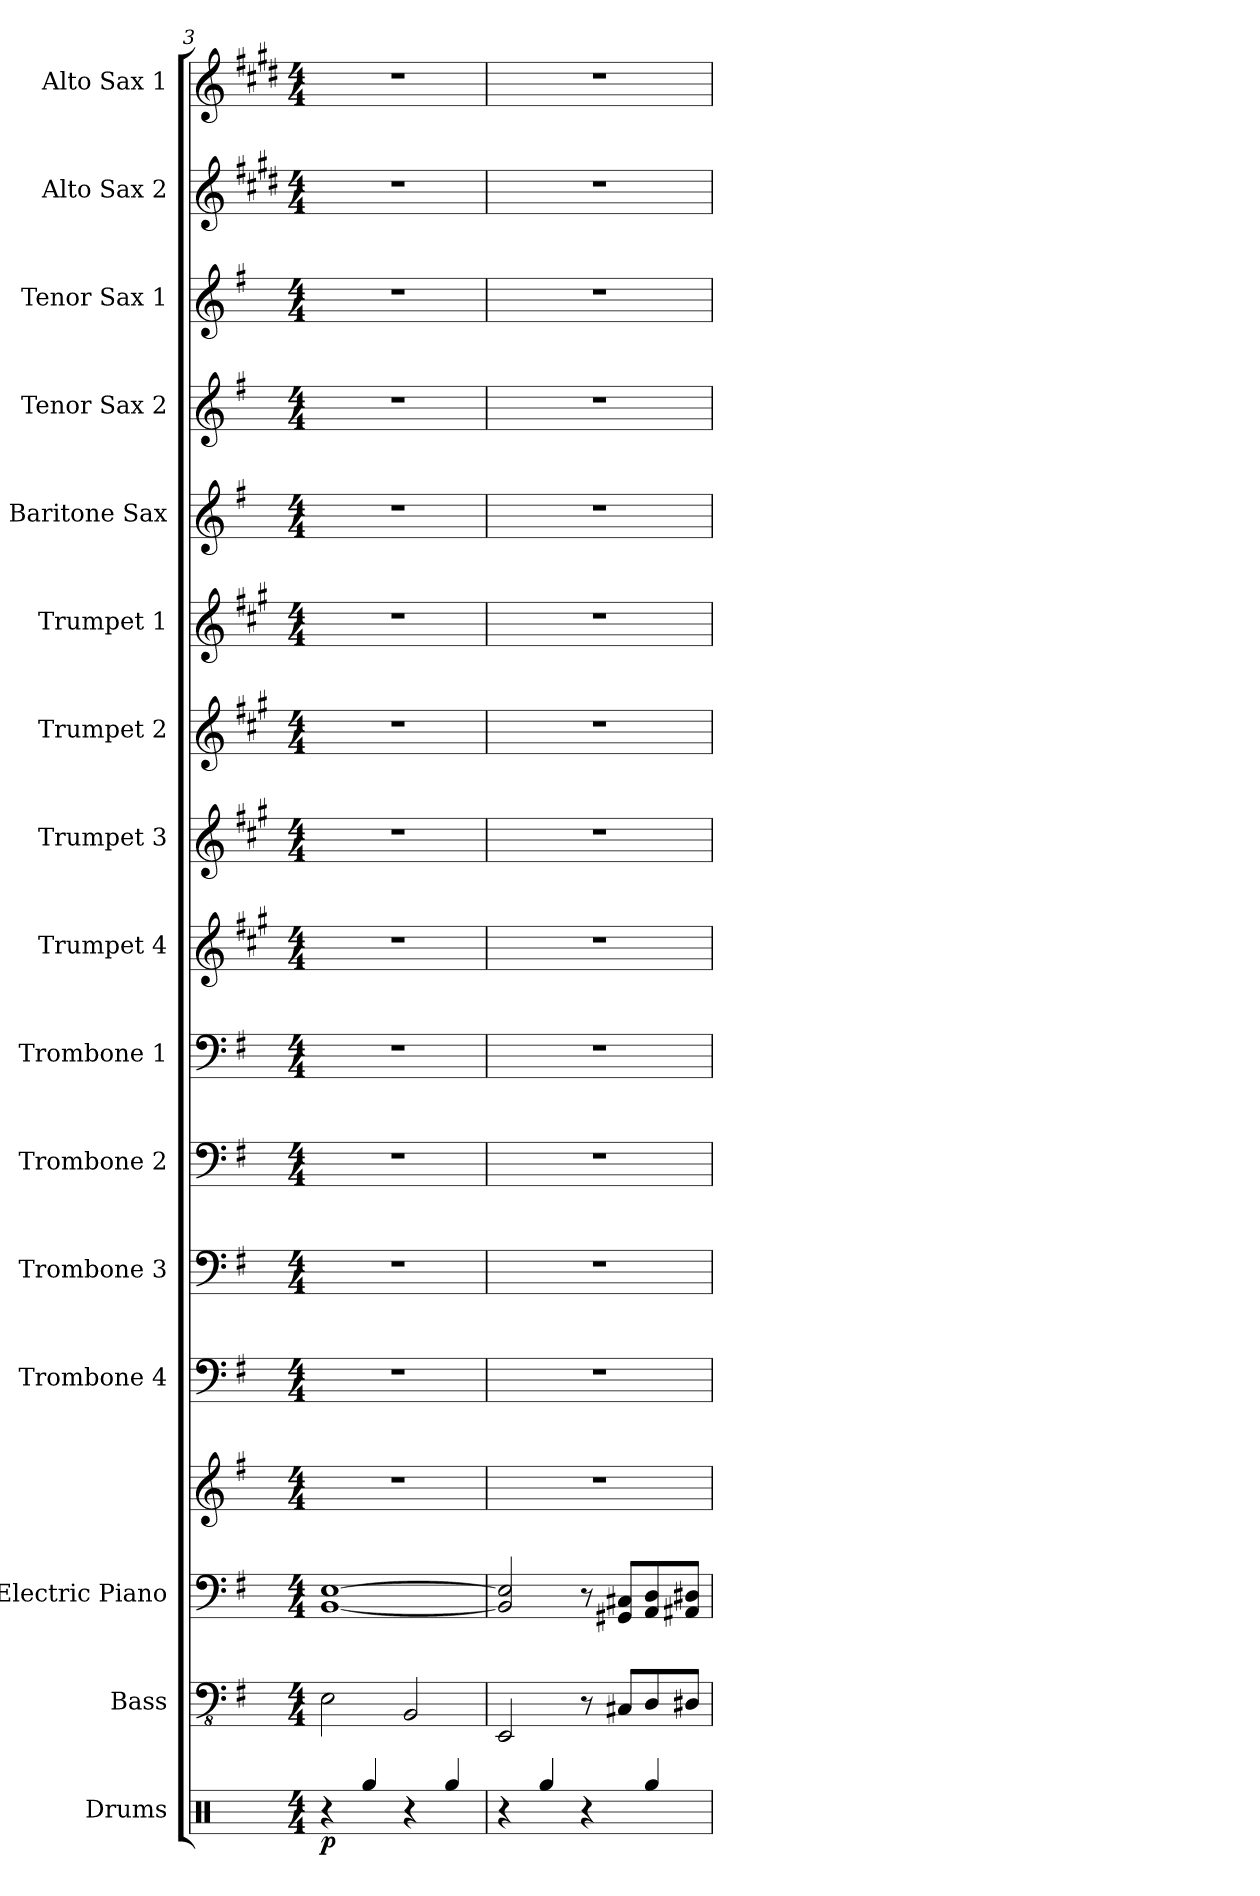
**kern	**dynam	**kern	**kern	**kern	**kern	**kern	**kern	**kern	**kern	**kern	**kern	**kern	**kern	**kern	**kern	**kern	**kern
*part16	*part16	*part15	*part14	*part14	*part13	*part12	*part11	*part10	*part9	*part8	*part7	*part6	*part5	*part4	*part3	*part2	*part1
*staff17	*staff17	*staff16	*staff15	*staff14	*staff13	*staff12	*staff11	*staff10	*staff9	*staff8	*staff7	*staff6	*staff5	*staff4	*staff3	*staff2	*staff1
*I"Drums	*	*I"Bass	*I"Electric Piano	*	*I"Trombone 4	*I"Trombone 3	*I"Trombone 2	*I"Trombone 1	*I"Trumpet 4	*I"Trumpet 3	*I"Trumpet 2	*I"Trumpet 1	*I"Baritone Sax	*I"Tenor Sax 2	*I"Tenor Sax 1	*I"Alto Sax 2	*I"Alto Sax 1
*I'Drums	*	*I'Bass	*I'E. Piano	*	*I'Tbn. 4	*I'Tbn. 3	*I'Tbn. 2	*I'Tbn. 1	*I'Tpt. 4	*I'Tpt. 3	*I'Tpt. 2	*I'Tpt. 1	*I'Bari	*I'Tenor 2	*I'Tenor 1	*I'Alto 2	*I'Alto 1
*clefX	*	*clefFv4	*clefF4	*clefG2	*clefF4	*clefF4	*clefF4	*clefF4	*clefG2	*clefG2	*clefG2	*clefG2	*clefG2	*clefG2	*clefG2	*clefG2	*clefG2
*	*	*	*	*	*	*	*	*	*ITrd1c2	*ITrd1c2	*ITrd1c2	*ITrd1c2	*ITrd12c21	*ITrd8c14	*ITrd8c14	*ITrd5c9	*ITrd5c9
*k[]	*	*k[f#]	*k[f#]	*k[f#]	*k[f#]	*k[f#]	*k[f#]	*k[f#]	*k[f#]	*k[f#]	*k[f#]	*k[f#]	*k[f#]	*k[f#]	*k[f#]	*k[f#]	*k[f#]
*M4/4	*	*M4/4	*M4/4	*M4/4	*M4/4	*M4/4	*M4/4	*M4/4	*M4/4	*M4/4	*M4/4	*M4/4	*M4/4	*M4/4	*M4/4	*M4/4	*M4/4
=3	=3	=3	=3	=3	=3	=3	=3	=3	=3	=3	=3	=3	=3	=3	=3	=3	=3
!	!LO:DY:b	!	!	!	!	!	!	!	!	!	!	!	!	!	!	!	!
4r	p	2EE\	[1BB [1E	1r	1r	1r	1r	1r	1r	1r	1r	1r	1r	1r	1r	1r	1r
4Rgg/	.	.	.	.	.	.	.	.	.	.	.	.	.	.	.	.	.
4r	.	2BBB/	.	.	.	.	.	.	.	.	.	.	.	.	.	.	.
4Rgg/	.	.	.	.	.	.	.	.	.	.	.	.	.	.	.	.	.
=4	=4	=4	=4	=4	=4	=4	=4	=4	=4	=4	=4	=4	=4	=4	=4	=4	=4
4r	.	2EEE/	2BB/] 2E/]	1r	1r	1r	1r	1r	1r	1r	1r	1r	1r	1r	1r	1r	1r
4Rgg/	.	.	.	.	.	.	.	.	.	.	.	.	.	.	.	.	.
4r	.	8r	8r	.	.	.	.	.	.	.	.	.	.	.	.	.	.
.	.	8CC#X/L	8GG#X/ 8C#X/L	.	.	.	.	.	.	.	.	.	.	.	.	.	.
4Rgg/	.	8DD/	8AA/ 8D/	.	.	.	.	.	.	.	.	.	.	.	.	.	.
.	.	8DD#X/J	8AA#X/ 8D#X/J	.	.	.	.	.	.	.	.	.	.	.	.	.	.
=	=	=	=	=	=	=	=	=	=	=	=	=	=	=	=	=	=
*-	*-	*-	*-	*-	*-	*-	*-	*-	*-	*-	*-	*-	*-	*-	*-	*-	*-
